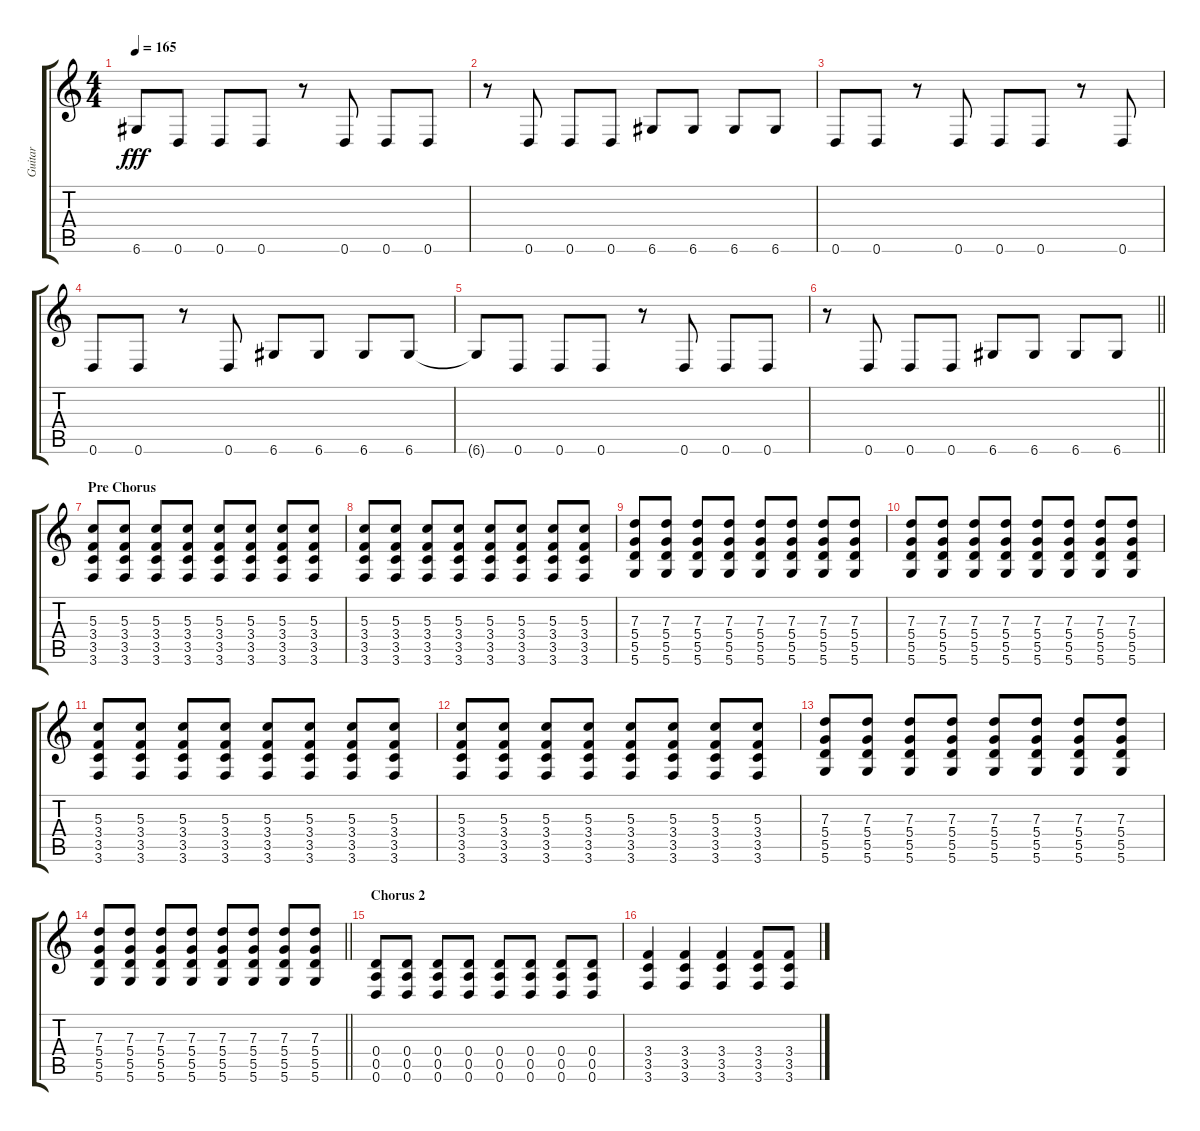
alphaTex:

\track ("Guitar" "Guitar") {instrument overdrivenguitar}
\staff {score tabs}
\tuning (E4 B3 G3 D3 A2 D2) {hide}
\ts (4 4)
\tempo 165
\clef g2
\ks c
6.6{t}.8{dy fff} 0.6.8 0.6.8 0.6.8 r.8 0.6.8 0.6.8 0.6.8 |
r.8 0.6.8 0.6.8 0.6.8 6.6.8 6.6.8 6.6.8 6.6.8 |
0.6.8 0.6.8 r.8 0.6.8 0.6.8 0.6.8 r.8 0.6.8 |
0.6.8 0.6.8 r.8 0.6.8 6.6.8 6.6.8 6.6.8 6.6.8 |
6.6{t}.8 0.6.8 0.6.8 0.6.8 r.8 0.6.8 0.6.8 0.6.8 |
\barLineRight lightlight
r.8 0.6.8 0.6.8 0.6.8 6.6.8 6.6.8 6.6.8 6.6.8 |
\section ("" "Pre Chorus")
(5.3 3.4 3.5 3.6).8 (5.3 3.4 3.5 3.6).8 (5.3 3.4 3.5 3.6).8 (5.3 3.4 3.5 3.6).8 (5.3 3.4 3.5 3.6).8 (5.3 3.4 3.5 3.6).8 (5.3 3.4 3.5 3.6).8 (5.3 3.4 3.5 3.6).8 |
(5.3 3.4 3.5 3.6).8 (5.3 3.4 3.5 3.6).8 (5.3 3.4 3.5 3.6).8 (5.3 3.4 3.5 3.6).8 (5.3 3.4 3.5 3.6).8 (5.3 3.4 3.5 3.6).8 (5.3 3.4 3.5 3.6).8 (5.3 3.4 3.5 3.6).8 |
(7.3 5.4 5.5 5.6).8 (7.3 5.4 5.5 5.6).8 (7.3 5.4 5.5 5.6).8 (7.3 5.4 5.5 5.6).8 (7.3 5.4 5.5 5.6).8 (7.3 5.4 5.5 5.6).8 (7.3 5.4 5.5 5.6).8 (7.3 5.4 5.5 5.6).8 |
(7.3 5.4 5.5 5.6).8 (7.3 5.4 5.5 5.6).8 (7.3 5.4 5.5 5.6).8 (7.3 5.4 5.5 5.6).8 (7.3 5.4 5.5 5.6).8 (7.3 5.4 5.5 5.6).8 (7.3 5.4 5.5 5.6).8 (7.3 5.4 5.5 5.6).8 |
(5.3 3.4 3.5 3.6).8 (5.3 3.4 3.5 3.6).8 (5.3 3.4 3.5 3.6).8 (5.3 3.4 3.5 3.6).8 (5.3 3.4 3.5 3.6).8 (5.3 3.4 3.5 3.6).8 (5.3 3.4 3.5 3.6).8 (5.3 3.4 3.5 3.6).8 |
(5.3 3.4 3.5 3.6).8 (5.3 3.4 3.5 3.6).8 (5.3 3.4 3.5 3.6).8 (5.3 3.4 3.5 3.6).8 (5.3 3.4 3.5 3.6).8 (5.3 3.4 3.5 3.6).8 (5.3 3.4 3.5 3.6).8 (5.3 3.4 3.5 3.6).8 |
(7.3 5.4 5.5 5.6).8 (7.3 5.4 5.5 5.6).8 (7.3 5.4 5.5 5.6).8 (7.3 5.4 5.5 5.6).8 (7.3 5.4 5.5 5.6).8 (7.3 5.4 5.5 5.6).8 (7.3 5.4 5.5 5.6).8 (7.3 5.4 5.5 5.6).8 |
\barLineRight lightlight
(7.3 5.4 5.5 5.6).8 (7.3 5.4 5.5 5.6).8 (7.3 5.4 5.5 5.6).8 (7.3 5.4 5.5 5.6).8 (7.3 5.4 5.5 5.6).8 (7.3 5.4 5.5 5.6).8 (7.3 5.4 5.5 5.6).8 (7.3 5.4 5.5 5.6).8 |
\section ("" "Chorus 2")
(0.4 0.5 0.6).8 (0.4 0.5 0.6).8 (0.4 0.5 0.6).8 (0.4 0.5 0.6).8 (0.4 0.5 0.6).8 (0.4 0.5 0.6).8 (0.4 0.5 0.6).8 (0.4 0.5 0.6).8 |
(3.4 3.5 3.6).4 (3.4 3.5 3.6).4 (3.4 3.5 3.6).4 (3.4 3.5 3.6).8 (3.4 3.5 3.6).8
